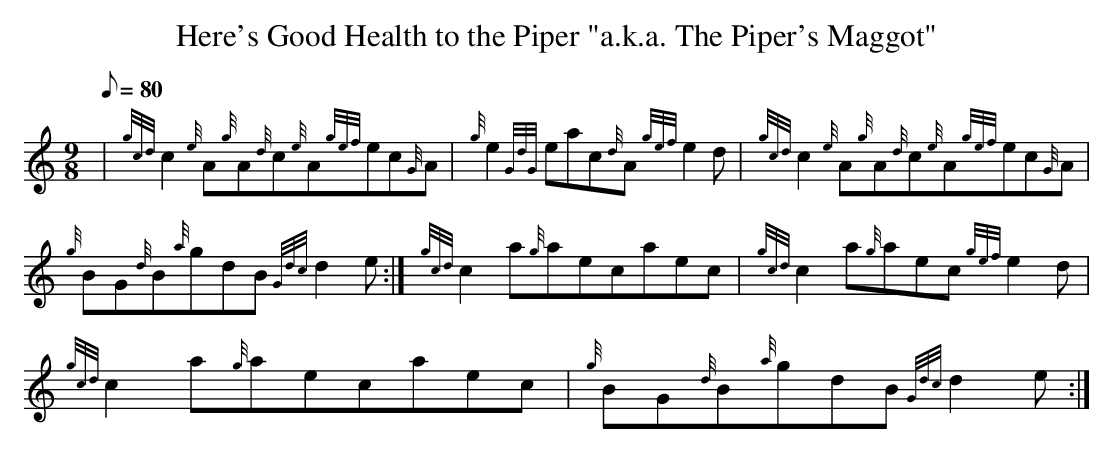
X:1
T:Here's Good Health to the Piper "a.k.a. The Piper's Maggot"
M:9/8
L:1/8
Q:80
K:HP
| {gcd}c2{e}A{g}A{d}c{e}A{gef}ec{G}A|
{g}e2{GdG}eac{d}A{gef}e2d|
{gcd}c2{e}A{g}A{d}c{e}A{gef}ec{G}A|  !
{g}BG{d}B{a}gdB{Gdc}d2e:|
{gcd}c2a{g}aecaec|
{gcd}c2a{g}aec{gef}e2d|  !
{gcd}c2a{g}aecaec|
{g}BG{d}B{a}gdB{Gdc}d2e:|
